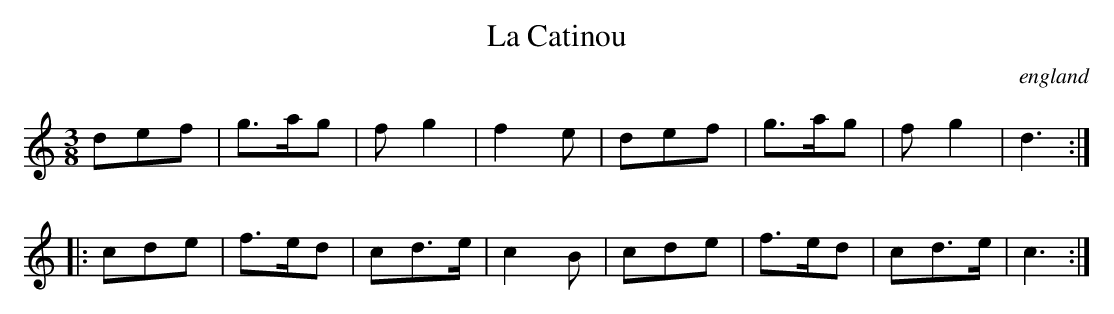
X:1
T:La Catinou
O:england
M:3/8
L:1/8
K:C
def|g>ag|fg2|f2e|\
def|g>ag|fg2|d3:|
|:cde|f>ed|cd>e|c2B|\
cde|f>ed|cd>e|c3:|
